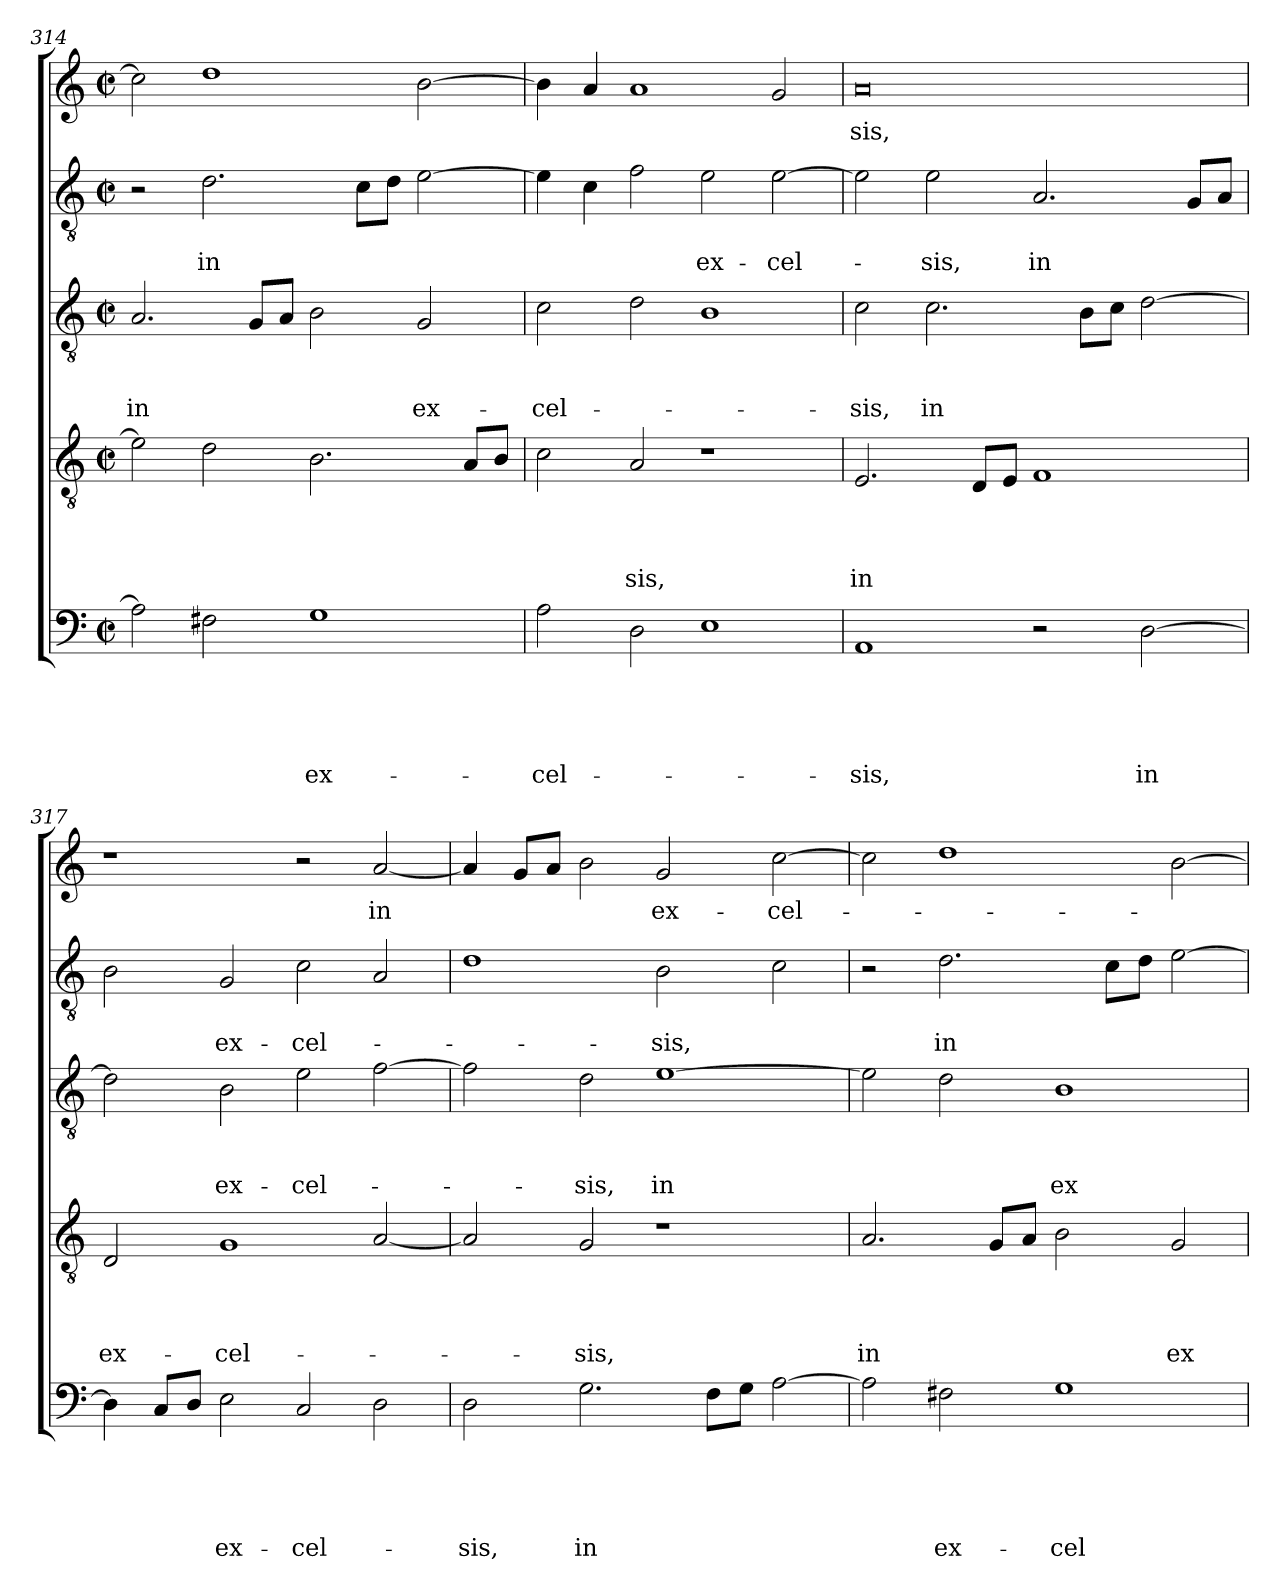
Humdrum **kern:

**kern	**text	**text	**text	**text	**text	**kern	**text	**text	**text	**text	**kern	**text	**text	**text	**kern	**text	**text	**kern	**text
*part5	*part5	*part5	*part5	*part5	*part5	*part4	*part4	*part4	*part4	*part4	*part3	*part3	*part3	*part3	*part2	*part2	*part2	*part1	*part1
*staff5	*staff5	*staff5	*staff5	*staff5	*staff5	*staff4	*staff4	*staff4	*staff4	*staff4	*staff3	*staff3	*staff3	*staff3	*staff2	*staff2	*staff2	*staff1	*staff1
!!LO:LB:g=z
*clefF4	*	*	*	*	*	*clefGv2	*	*	*	*	*clefGv2	*	*	*	*clefGv2	*	*	*clefG2	*
*k[]	*	*	*	*	*	*k[]	*	*	*	*	*k[]	*	*	*	*k[]	*	*	*k[]	*
*C:	*	*	*	*	*	*C:	*	*	*	*	*C:	*	*	*	*C:	*	*	*C:	*
*M2/2	*	*	*	*	*	*M2/2	*	*	*	*	*M2/2	*	*	*	*M2/2	*	*	*M2/2	*
*met(c|)	*	*	*	*	*	*met(c|)	*	*	*	*	*met(c|)	*	*	*	*met(c|)	*	*	*met(c|)	*
=314	=314	=314	=314	=314	=314	=314	=314	=314	=314	=314	=314	=314	=314	=314	=314	=314	=314	=314	=314
2A\]	.	.	.	.	.	2e\]	.	.	.	.	2.A/	.	.	in	2r	.	.	2cc\]	.
2F#X\	.	.	.	.	.	2d\	.	.	.	.	.	.	.	.	2.d\	.	in	1dd	.
.	.	.	.	.	.	.	.	.	.	.	8G/L	.	.	.	.	.	.	.	.
.	.	.	.	.	.	.	.	.	.	.	8A/J	.	.	.	.	.	.	.	.
1G	.	.	.	.	ex-	2.B\	.	.	.	.	2B\	.	.	.	.	.	.	.	.
.	.	.	.	.	.	.	.	.	.	.	.	.	.	.	8c\L	.	.	.	.
.	.	.	.	.	.	.	.	.	.	.	.	.	.	.	8d\J	.	.	.	.
.	.	.	.	.	.	.	.	.	.	.	2G/	.	.	ex-	[2e\	.	.	[2b\	.
.	.	.	.	.	.	8A/L	.	.	.	.	.	.	.	.	.	.	.	.	.
.	.	.	.	.	.	8B/J	.	.	.	.	.	.	.	.	.	.	.	.	.
=315	=315	=315	=315	=315	=315	=315	=315	=315	=315	=315	=315	=315	=315	=315	=315	=315	=315	=315	=315
2A\	.	.	.	.	-cel-	2c\	.	.	.	.	2c\	.	.	-cel-	4e\]	.	.	4b\]	.
.	.	.	.	.	.	.	.	.	.	.	.	.	.	.	4c\	.	.	4a/	.
2D\	.	.	.	.	.	2A/	.	.	.	-sis,	2d\	.	.	.	2f\	.	.	1a	.
1E	.	.	.	.	.	1r	.	.	.	.	1B	.	.	.	2e\	.	ex-	.	.
.	.	.	.	.	.	.	.	.	.	.	.	.	.	.	[2e\	.	-cel-	2g/	.
=316	=316	=316	=316	=316	=316	=316	=316	=316	=316	=316	=316	=316	=316	=316	=316	=316	=316	=316	=316
1AA	.	.	.	.	-sis,	2.E/	.	.	.	in	2c\	.	.	-sis,	2e\]	.	.	0a	-sis,
.	.	.	.	.	.	.	.	.	.	.	2.c\	.	.	in	2e\	.	-sis,	.	.
.	.	.	.	.	.	8D/L	.	.	.	.	.	.	.	.	.	.	.	.	.
.	.	.	.	.	.	8E/J	.	.	.	.	.	.	.	.	.	.	.	.	.
2r	.	.	.	.	.	1F	.	.	.	.	.	.	.	.	2.A/	.	in	.	.
.	.	.	.	.	.	.	.	.	.	.	8B\L	.	.	.	.	.	.	.	.
.	.	.	.	.	.	.	.	.	.	.	8c\J	.	.	.	.	.	.	.	.
[2D\	.	.	.	.	in	.	.	.	.	.	[2d\	.	.	.	.	.	.	.	.
.	.	.	.	.	.	.	.	.	.	.	.	.	.	.	8G/L	.	.	.	.
.	.	.	.	.	.	.	.	.	.	.	.	.	.	.	8A/J	.	.	.	.
=317	=317	=317	=317	=317	=317	=317	=317	=317	=317	=317	=317	=317	=317	=317	=317	=317	=317	=317	=317
4D\]	.	.	.	.	.	2D/	.	.	.	ex-	2d\]	.	.	.	2B\	.	.	1r	.
8C/L	.	.	.	.	.	.	.	.	.	.	.	.	.	.	.	.	.	.	.
8D/J	.	.	.	.	.	.	.	.	.	.	.	.	.	.	.	.	.	.	.
2E\	.	.	.	.	ex-	1G	.	.	.	-cel-	2B\	.	.	ex-	2G/	.	ex-	.	.
2C/	.	.	.	.	-cel-	.	.	.	.	.	2e\	.	.	-cel-	2c\	.	-cel-	2r	.
2D\	.	.	.	.	.	[2A/	.	.	.	.	[2f\	.	.	.	2A/	.	.	[2a/	in
=318	=318	=318	=318	=318	=318	=318	=318	=318	=318	=318	=318	=318	=318	=318	=318	=318	=318	=318	=318
2D\	.	.	.	.	-sis,	2A/]	.	.	.	.	2f\]	.	.	.	1d	.	.	4a/]	.
.	.	.	.	.	.	.	.	.	.	.	.	.	.	.	.	.	.	8g/L	.
.	.	.	.	.	.	.	.	.	.	.	.	.	.	.	.	.	.	8a/J	.
2.G\	.	.	.	.	in	2G/	.	.	.	-sis,	2d\	.	.	-sis,	.	.	.	2b\	.
.	.	.	.	.	.	1r	.	.	.	.	[1e	.	.	in	2B\	.	-sis,	2g/	ex-
8F\L	.	.	.	.	.	.	.	.	.	.	.	.	.	.	.	.	.	.	.
8G\J	.	.	.	.	.	.	.	.	.	.	.	.	.	.	.	.	.	.	.
[2A\	.	.	.	.	.	.	.	.	.	.	.	.	.	.	2c\	.	.	[2cc\	-cel-
!!LO:LB:g=z
=319	=319	=319	=319	=319	=319	=319	=319	=319	=319	=319	=319	=319	=319	=319	=319	=319	=319	=319	=319
2A\]	.	.	.	.	.	2.A/	.	.	.	in	2e\]	.	.	.	2r	.	.	2cc\]	.
2F#X\	.	.	.	.	ex-	.	.	.	.	.	2d\	.	.	.	2.d\	.	in	1dd	.
.	.	.	.	.	.	8G/L	.	.	.	.	.	.	.	.	.	.	.	.	.
.	.	.	.	.	.	8A/J	.	.	.	.	.	.	.	.	.	.	.	.	.
1G	.	.	.	.	-cel-	2B\	.	.	.	.	1B	.	.	ex-	.	.	.	.	.
.	.	.	.	.	.	.	.	.	.	.	.	.	.	.	8c\L	.	.	.	.
.	.	.	.	.	.	.	.	.	.	.	.	.	.	.	8d\J	.	.	.	.
.	.	.	.	.	.	2G/	.	.	.	ex-	.	.	.	.	[2e\	.	.	[2b\	.
=	=	=	=	=	=	=	=	=	=	=	=	=	=	=	=	=	=	=	=
*-	*-	*-	*-	*-	*-	*-	*-	*-	*-	*-	*-	*-	*-	*-	*-	*-	*-	*-	*-
